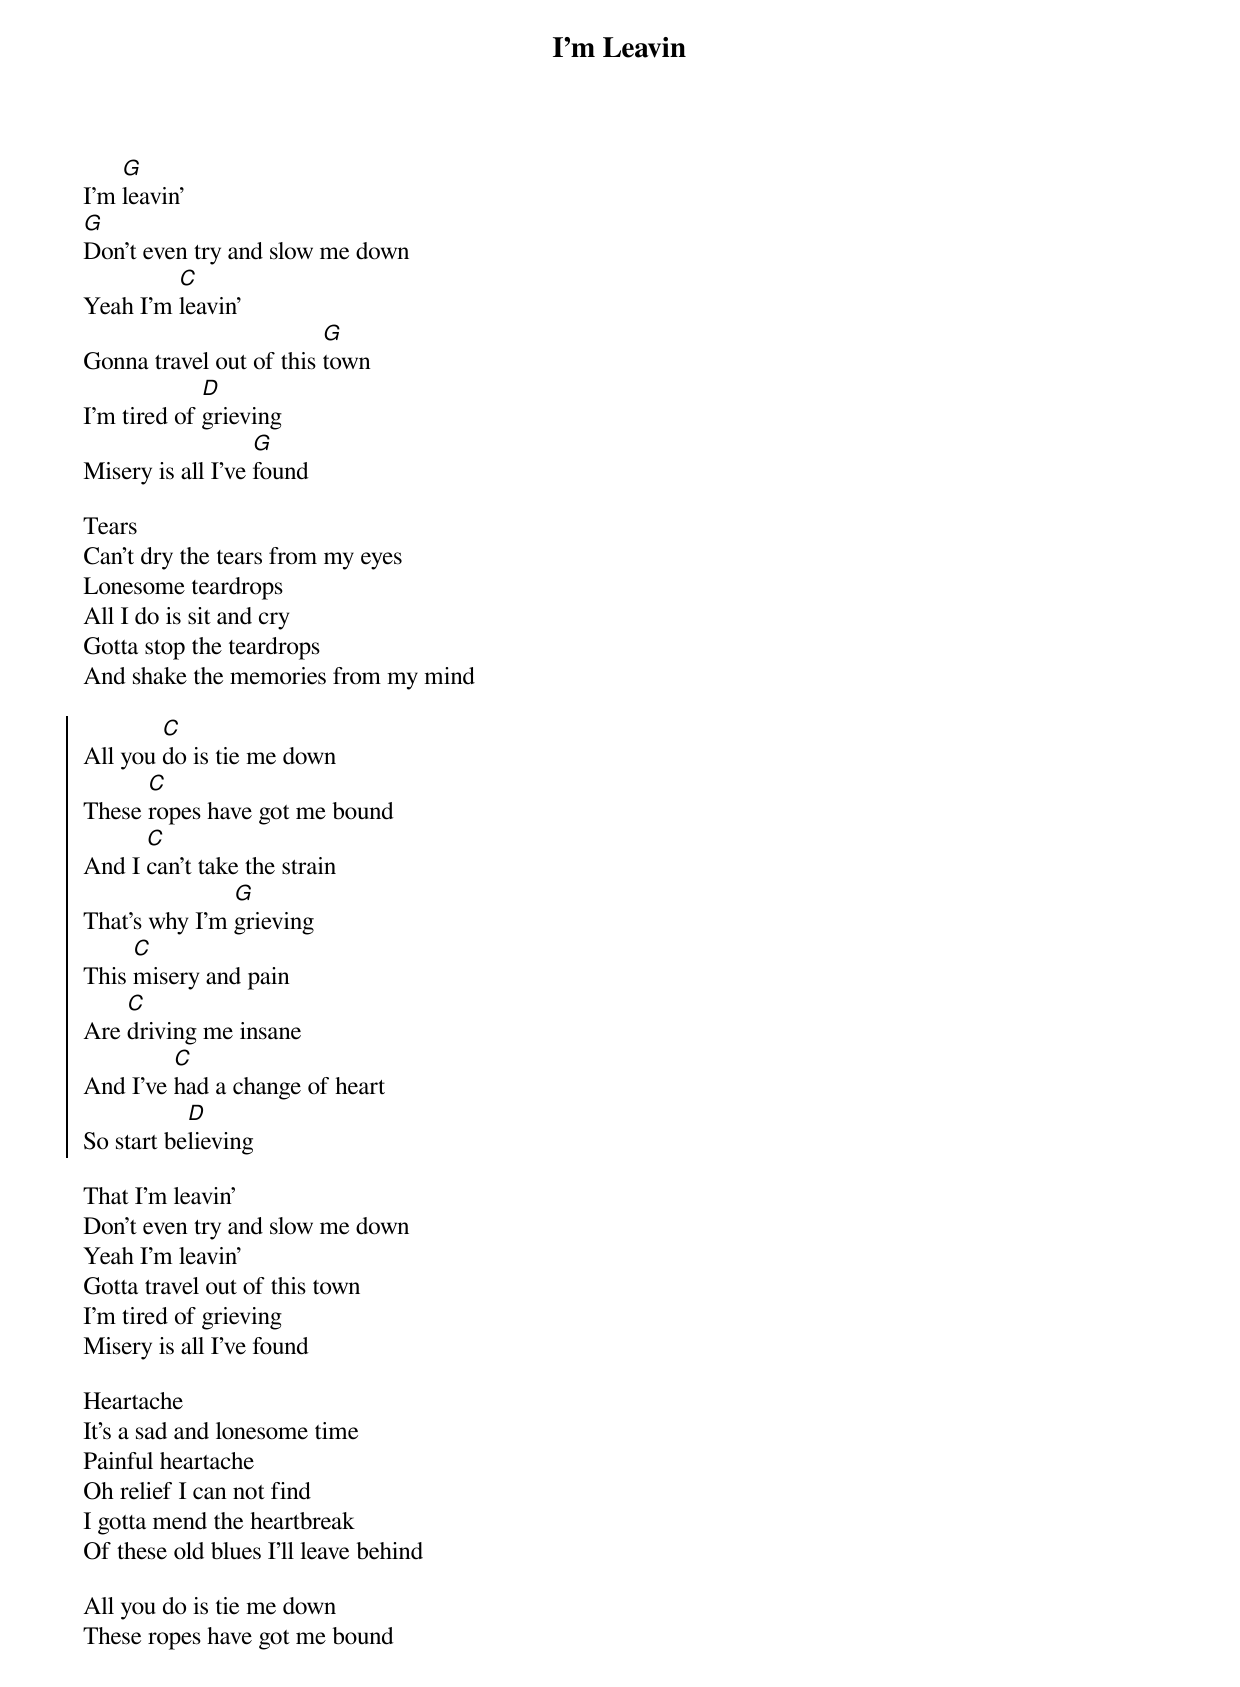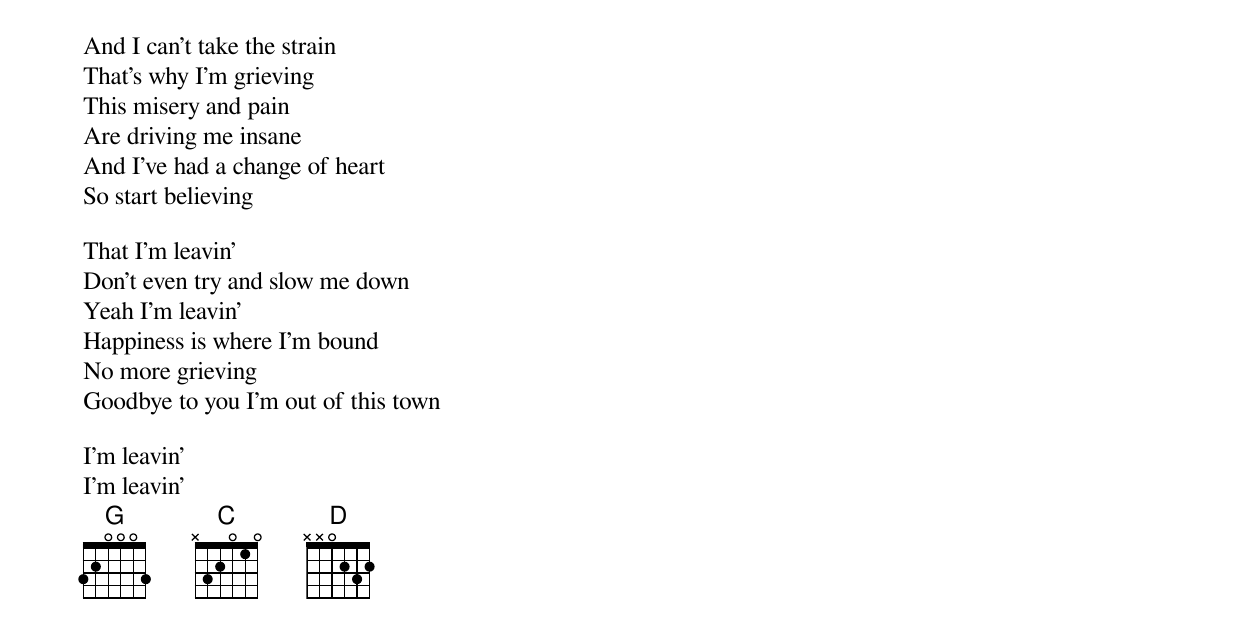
{title: I'm Leavin}

I'm [G]leavin'
[G]Don't even try and slow me down
Yeah I'm [C]leavin'
Gonna travel out of this [G]town
I'm tired of [D]grieving
Misery is all I've [G]found

Tears
Can't dry the tears from my eyes
Lonesome teardrops
All I do is sit and cry
Gotta stop the teardrops
And shake the memories from my mind

{start_of_chorus}
All you [C]do is tie me down
These [C]ropes have got me bound
And I [C]can't take the strain
That's why I'm [G]grieving
This [C]misery and pain
Are [C]driving me insane
And I've [C]had a change of heart
So start be[D]lieving
{end_of_chorus}

That I'm leavin'
Don't even try and slow me down
Yeah I'm leavin'
Gotta travel out of this town
I'm tired of grieving
Misery is all I've found

Heartache
It's a sad and lonesome time
Painful heartache
Oh relief I can not find
I gotta mend the heartbreak
Of these old blues I'll leave behind

All you do is tie me down
These ropes have got me bound
And I can't take the strain
That's why I'm grieving
This misery and pain
Are driving me insane
And I've had a change of heart
So start believing

That I'm leavin'
Don't even try and slow me down
Yeah I'm leavin'
Happiness is where I'm bound
No more grieving
Goodbye to you I'm out of this town

I'm leavin'
I'm leavin'
